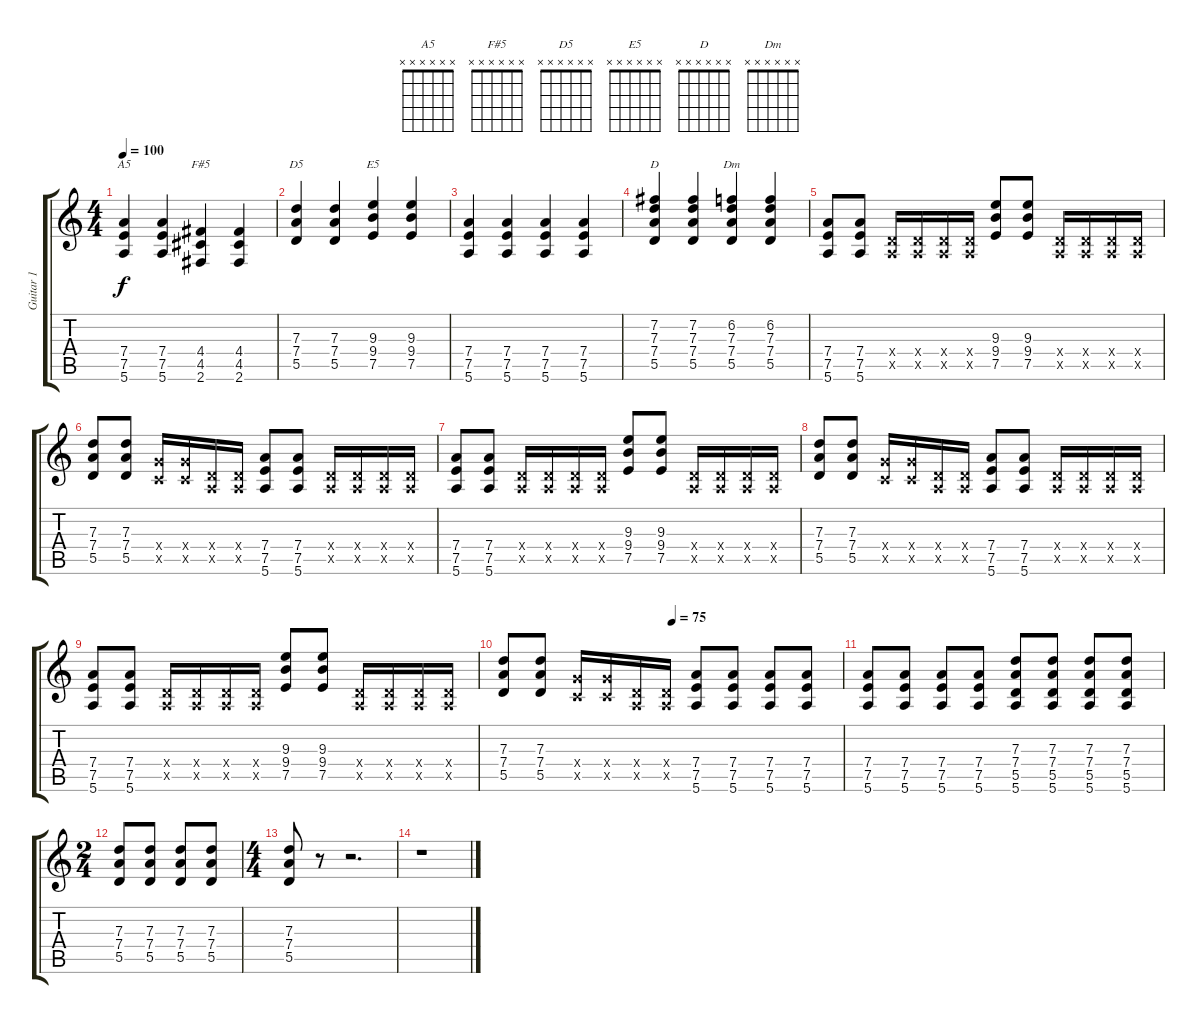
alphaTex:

\track ("Guitar 1" "Guitar 1") {instrument acousticguitarsteel}
\staff {score tabs}
\tuning (E4 B3 G3 D3 A2 E2) {hide}
\chord ("A5" x x x x x x)
\chord ("F#5" x x x x x x)
\chord ("D5" x x x x x x)
\chord ("E5" x x x x x x)
\chord ("D" x x x x x x)
\chord ("Dm" x x x x x x)
\ts (4 4)
\tempo 100
\clef g2
\ks c
(7.4 7.5 5.6).4{ch "A5" dy f} (7.4 7.5 5.6).4 (4.4 4.5 2.6).4{ch "F#5"} (4.4 4.5 2.6).4 |
(7.3 7.4 5.5).4{ch "D5"} (7.3 7.4 5.5).4 (9.3 9.4 7.5).4{ch "E5"} (9.3 9.4 7.5).4 |
(7.4 7.5 5.6).4 (7.4 7.5 5.6).4 (7.4 7.5 5.6).4 (7.4 7.5 5.6).4 |
(7.2 7.3 7.4 5.5).4{ch "D"} (7.2 7.3 7.4 5.5).4 (6.2 7.3 7.4 5.5).4{ch "Dm"} (6.2 7.3 7.4 5.5).4 |
(7.4 7.5 5.6).8 (7.4 7.5 5.6).8 (0.4{x} 0.5{x}).16 (0.4{x} 0.5{x}).16 (0.4{x} 0.5{x}).16 (0.4{x} 0.5{x}).16 (9.3 9.4 7.5).8 (9.3 9.4 7.5).8 (0.4{x} 0.5{x}).16 (0.4{x} 0.5{x}).16 (0.4{x} 0.5{x}).16 (0.4{x} 0.5{x}).16 |
(7.3 7.4 5.5).8 (7.3 7.4 5.5).8 (5.4{x} 3.5{x}).16 (5.4{x} 3.5{x}).16 (0.4{x} 0.5{x}).16 (0.4{x} 0.5{x}).16 (7.4 7.5 5.6).8 (7.4 7.5 5.6).8 (0.4{x} 0.5{x}).16 (0.4{x} 0.5{x}).16 (0.4{x} 0.5{x}).16 (0.4{x} 0.5{x}).16 |
(7.4 7.5 5.6).8 (7.4 7.5 5.6).8 (0.4{x} 0.5{x}).16 (0.4{x} 0.5{x}).16 (0.4{x} 0.5{x}).16 (0.4{x} 0.5{x}).16 (9.3 9.4 7.5).8 (9.3 9.4 7.5).8 (0.4{x} 0.5{x}).16 (0.4{x} 0.5{x}).16 (0.4{x} 0.5{x}).16 (0.4{x} 0.5{x}).16 |
(7.3 7.4 5.5).8 (7.3 7.4 5.5).8 (5.4{x} 3.5{x}).16 (5.4{x} 3.5{x}).16 (0.4{x} 0.5{x}).16 (0.4{x} 0.5{x}).16 (7.4 7.5 5.6).8 (7.4 7.5 5.6).8 (0.4{x} 0.5{x}).16 (0.4{x} 0.5{x}).16 (0.4{x} 0.5{x}).16 (0.4{x} 0.5{x}).16 |
(7.4 7.5 5.6).8 (7.4 7.5 5.6).8 (0.4{x} 0.5{x}).16 (0.4{x} 0.5{x}).16 (0.4{x} 0.5{x}).16 (0.4{x} 0.5{x}).16 (9.3 9.4 7.5).8 (9.3 9.4 7.5).8 (0.4{x} 0.5{x}).16 (0.4{x} 0.5{x}).16 (0.4{x} 0.5{x}).16 (0.4{x} 0.5{x}).16 |
\tempo (80 0.5)
\tempo (75 0.5)
(7.3 7.4 5.5).8 (7.3 7.4 5.5).8 (5.4{x} 3.5{x}).16 (5.4{x} 3.5{x}).16 (0.4{x} 0.5{x}).16 (0.4{x} 0.5{x}).16 (7.4 7.5 5.6).8 (7.4 7.5 5.6).8 (7.4 7.5 5.6).8 (7.4 7.5 5.6).8 |
(7.4 7.5 5.6).8 (7.4 7.5 5.6).8 (7.4 7.5 5.6).8 (7.4 7.5 5.6).8 (7.3 7.4 5.5 5.6).8 (7.3 7.4 5.5 5.6).8 (7.3 7.4 5.5 5.6).8 (7.3 7.4 5.5 5.6).8 |
\ts (2 4)
(7.3 7.4 5.5).8 (7.3 7.4 5.5).8 (7.3 7.4 5.5).8 (7.3 7.4 5.5).8 |
\ts (4 4)
(7.3 7.4 5.5).8 r.8 r.2{d} |
r.1
